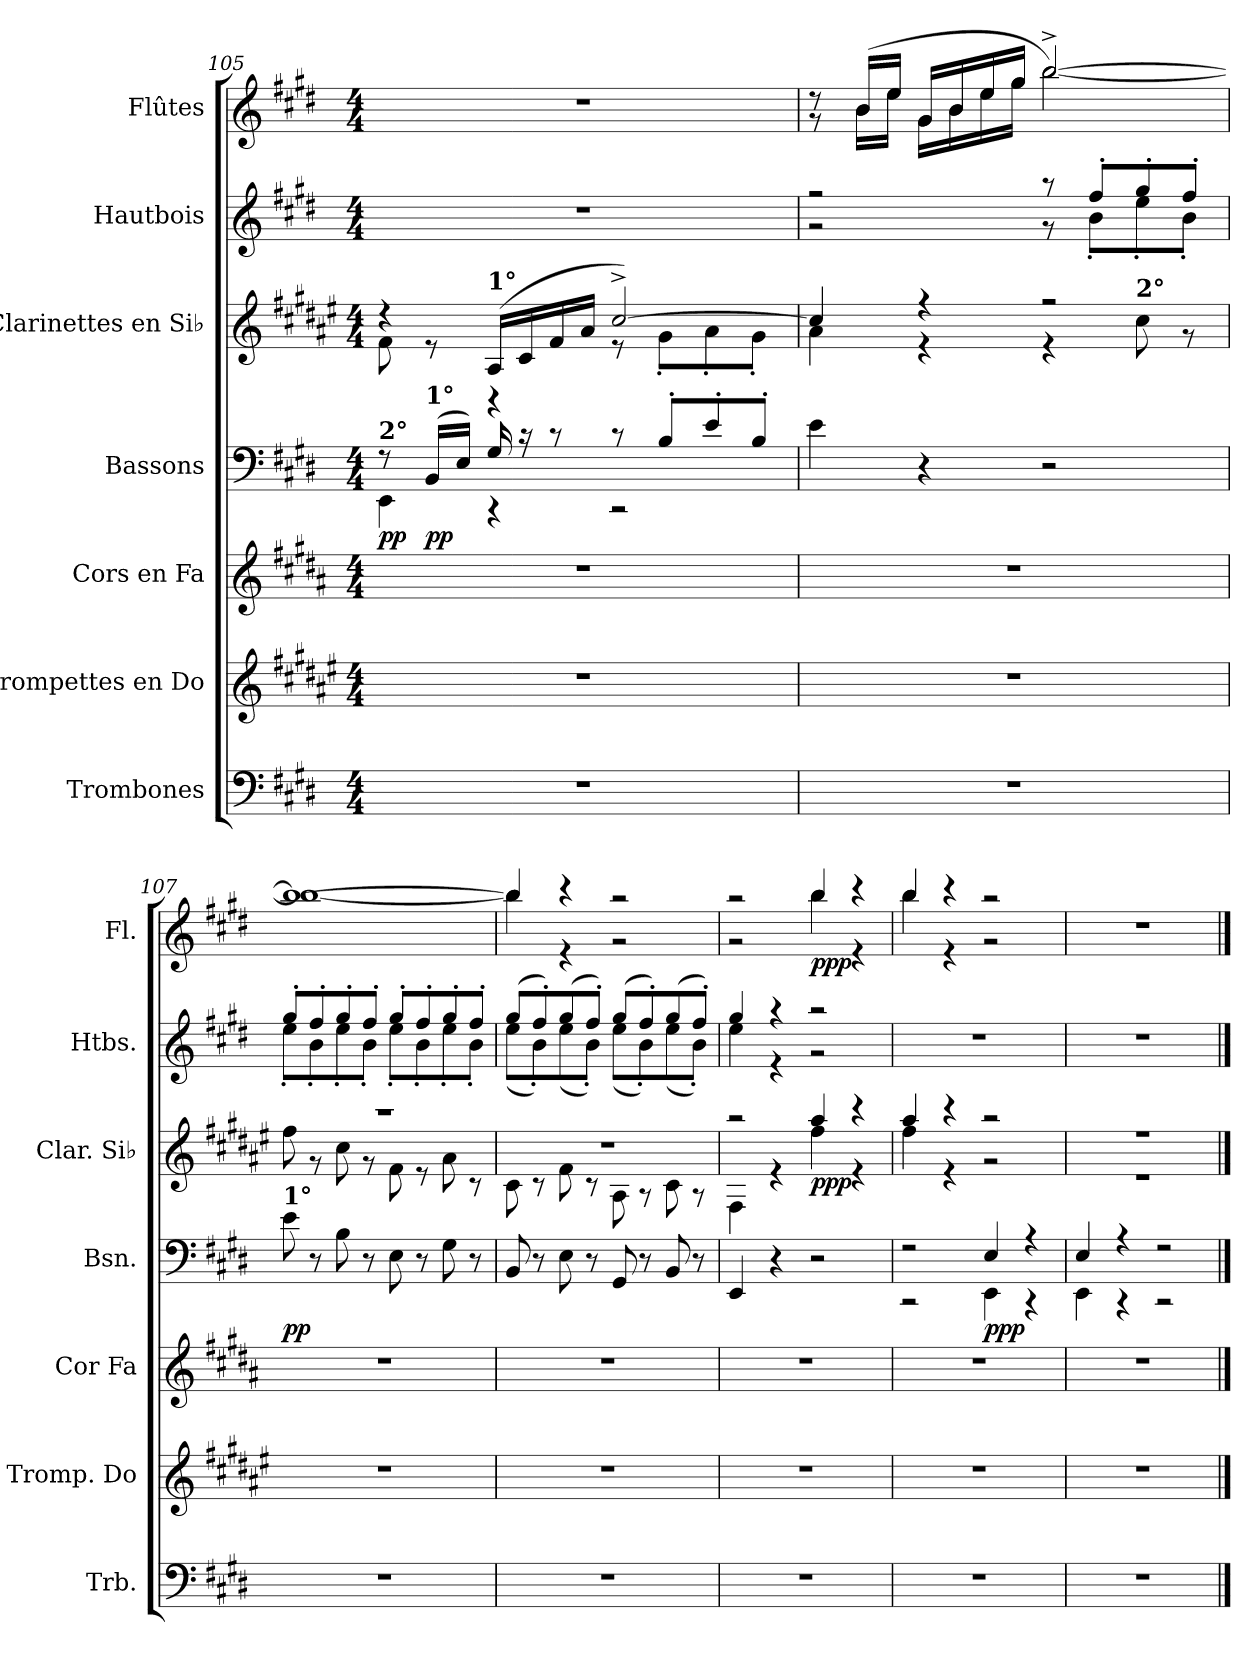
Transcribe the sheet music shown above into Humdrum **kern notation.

**kern	**kern	**kern	**kern	**dynam	**kern	**dynam	**kern	**kern	**dynam
*part7	*part6	*part5	*part4	*part4	*part3	*part3	*part2	*part1	*part1
*staff7	*staff6	*staff5	*staff4	*staff4	*staff3	*staff3	*staff2	*staff1	*staff1
*I"Trombones	*I"Trompettes en Do	*I"Cors en Fa	*I"Bassons	*	*I"Clarinettes en Si♭	*	*I"Hautbois	*I"Flûtes	*
*I'Trb.	*I'Tromp. Do	*I'Cor Fa	*I'Bsn.	*	*I'Clar. Si♭	*	*I'Htbs.	*I'Fl.	*
*clefF4	*clefG2	*clefG2	*clefF4	*	*clefG2	*	*clefG2	*clefG2	*
*	*ITrd1c2	*ITrd4c7	*	*	*ITrd1c2	*	*	*	*
*k[f#c#g#d#]	*k[f#c#g#d#]	*k[f#c#g#d#]	*k[f#c#g#d#]	*	*k[f#c#g#d#]	*	*k[f#c#g#d#]	*k[f#c#g#d#]	*
*M4/4	*M4/4	*M4/4	*M4/4	*	*M4/4	*	*M4/4	*M4/4	*
=105	=105	=105	=105	=105	=105	=105	=105	=105	=105
*	*	*	*^	*	*^	*	*	*	*
!	!	!	!LO:TX:a:B:t=2°	!	!	!	!	!	!	!	!
!	!	!	!	!	!LO:DY:b	!	!	!	!	!	!
1r	1r	1r	8r	4EE\	pp	4r	8e\	.	1r	1r	.
!	!	!	!LO:TX:a:B:t=1°	!	!	!	!	!	!	!	!
!	!	!	!	!	!LO:DY:b	!	!	!	!	!	!
.	.	.	(16BB/LL	.	pp	.	8r	.	.	.	.
.	.	.	16E/JJ)	.	.	.	.	.	.	.	.
!	!	!	!	!	!	!LO:TX:a:B:t=1°	!	!	!	!	!
.	.	.	16G#/	4r	.	(16G#/LL	4r	.	.	.	.
.	.	.	16r	.	.	16B/	.	.	.	.	.
.	.	.	8r	.	.	16e/	.	.	.	.	.
.	.	.	.	.	.	16g#/JJ	.	.	.	.	.
.	.	.	8r	2r	.	[2b^/)	8r	.	.	.	.
.	.	.	8B'/L	.	.	.	8f#'\L	.	.	.	.
.	.	.	8e'/	.	.	.	8g#'\	.	.	.	.
.	.	.	8B'/J	.	.	.	8f#'\J	.	.	.	.
*	*	*	*v	*v	*	*	*	*	*	*	*
!!LO:PB:g=z
=106	=106	=106	=106	=106	=106	=106	=106	=106	=106	=106
*	*	*	*	*	*	*	*	*^	*^	*
1r	1r	1r	4e\	.	4b/]	4g#\	.	2r	2r	8r	8r	.
.	.	.	.	.	.	.	.	.	.	(16b/LL	16b\LL	.
.	.	.	.	.	.	.	.	.	.	16ee/JJ	16ee\JJ	.
.	.	.	4r	.	4r	4r	.	.	.	16g#/LL	16g#\LL	.
.	.	.	.	.	.	.	.	.	.	16b/	16b\	.
.	.	.	.	.	.	.	.	.	.	16ee/	16ee\	.
.	.	.	.	.	.	.	.	.	.	16gg#/JJ	16gg#\JJ	.
.	.	.	2r	.	2r	4r	.	8r	8r	[2bb^/	[2bb\)	.
.	.	.	.	.	.	.	.	8ff#'/L	8b'\L	.	.	.
!	!	!	!	!	!	!LO:TX:a:B:t=2°	!	!	!	!	!	!
.	.	.	.	.	.	8b\	.	8gg#'/	8ee'\	.	.	.
.	.	.	.	.	.	8r	.	8ff#'/J	8b'\J	.	.	.
=107	=107	=107	=107	=107	=107	=107	=107	=107	=107	=107	=107	=107
!	!	!	!LO:TX:a:B:t=1°	!	!	!	!	!	!	!	!	!
!	!	!	!	!LO:DY:b	!	!	!	!	!	!	!	!
1r	1r	1r	8e\	pp	1r	8ee\	.	8gg#'/L	8ee'\L	1bb_	1bb_	.
.	.	.	8r	.	.	8r	.	8ff#'/	8b'\	.	.	.
.	.	.	8B\	.	.	8b\	.	8gg#'/	8ee'\	.	.	.
.	.	.	8r	.	.	8r	.	8ff#'/J	8b'\J	.	.	.
.	.	.	8E\	.	.	8e\	.	8gg#'/L	8ee'\L	.	.	.
.	.	.	8r	.	.	8r	.	8ff#'/	8b'\	.	.	.
.	.	.	8G#\	.	.	8g#\	.	8gg#'/	8ee'\	.	.	.
.	.	.	8r	.	.	8r	.	8ff#'/J	8b'\J	.	.	.
=108	=108	=108	=108	=108	=108	=108	=108	=108	=108	=108	=108	=108
1r	1r	1r	8BB/	.	1r	8B\	.	(8gg#/L	(8ee\L	4bb/]	4bb\]	.
.	.	.	8r	.	.	8r	.	8ff#'/)	8b'\)	.	.	.
.	.	.	8E\	.	.	8e\	.	(8gg#/	(8ee\	4r	4r	.
.	.	.	8r	.	.	8r	.	8ff#'/J)	8b'\J)	.	.	.
.	.	.	8GG#/	.	.	8G#\	.	(8gg#/L	(8ee\L	2r	2r	.
.	.	.	8r	.	.	8r	.	8ff#'/)	8b'\)	.	.	.
.	.	.	8BB/	.	.	8B\	.	(8gg#/	(8ee\	.	.	.
.	.	.	8r	.	.	8r	.	8ff#'/J)	8b'\J)	.	.	.
=109	=109	=109	=109	=109	=109	=109	=109	=109	=109	=109	=109	=109
1r	1r	1r	4EE/	.	2r	4E\	.	4gg#/	4ee\	2r	2r	.
.	.	.	4r	.	.	4r	.	4r	4r	.	.	.
!	!	!	!	!	!	!	!LO:DY:b	!	!	!	!	!LO:DY:b
.	.	.	2r	.	4gg#/	4ee\	ppp	2r	2r	4bb/	4bb\	ppp
.	.	.	.	.	4r	4r	.	.	.	4r	4r	.
*	*	*	*	*	*	*	*	*v	*v	*	*	*
!!LO:PB:g=z	!!
=110	=110	=110	=110	=110	=110	=110	=110	=110	=110	=110	=110
*	*	*	*^	*	*	*	*	*	*	*	*
1r	1r	1r	2r	2r	.	4gg#/	4ee\	.	1r	4bb/	4bb\	.
.	.	.	.	.	.	4r	4r	.	.	4r	4r	.
!	!	!	!	!	!LO:DY:b	!	!	!	!	!	!	!
.	.	.	4E/	4EE\	ppp	2r	2r	.	.	2r	2r	.
.	.	.	4r	4r	.	.	.	.	.	.	.	.
*	*	*	*	*	*	*	*	*	*	*v	*v	*
=111	=111	=111	=111	=111	=111	=111	=111	=111	=111	=111	=111
1r	1r	1r	4E/	4EE\	.	1r	1r	.	1r	1r	.
.	.	.	4r	4r	.	.	.	.	.	.	.
.	.	.	2r	2r	.	.	.	.	.	.	.
*	*	*	*v	*v	*	*	*	*	*	*	*
*	*	*	*	*	*v	*v	*	*	*	*
==	==	==	==	==	==	==	==	==	==
*-	*-	*-	*-	*-	*-	*-	*-	*-	*-
